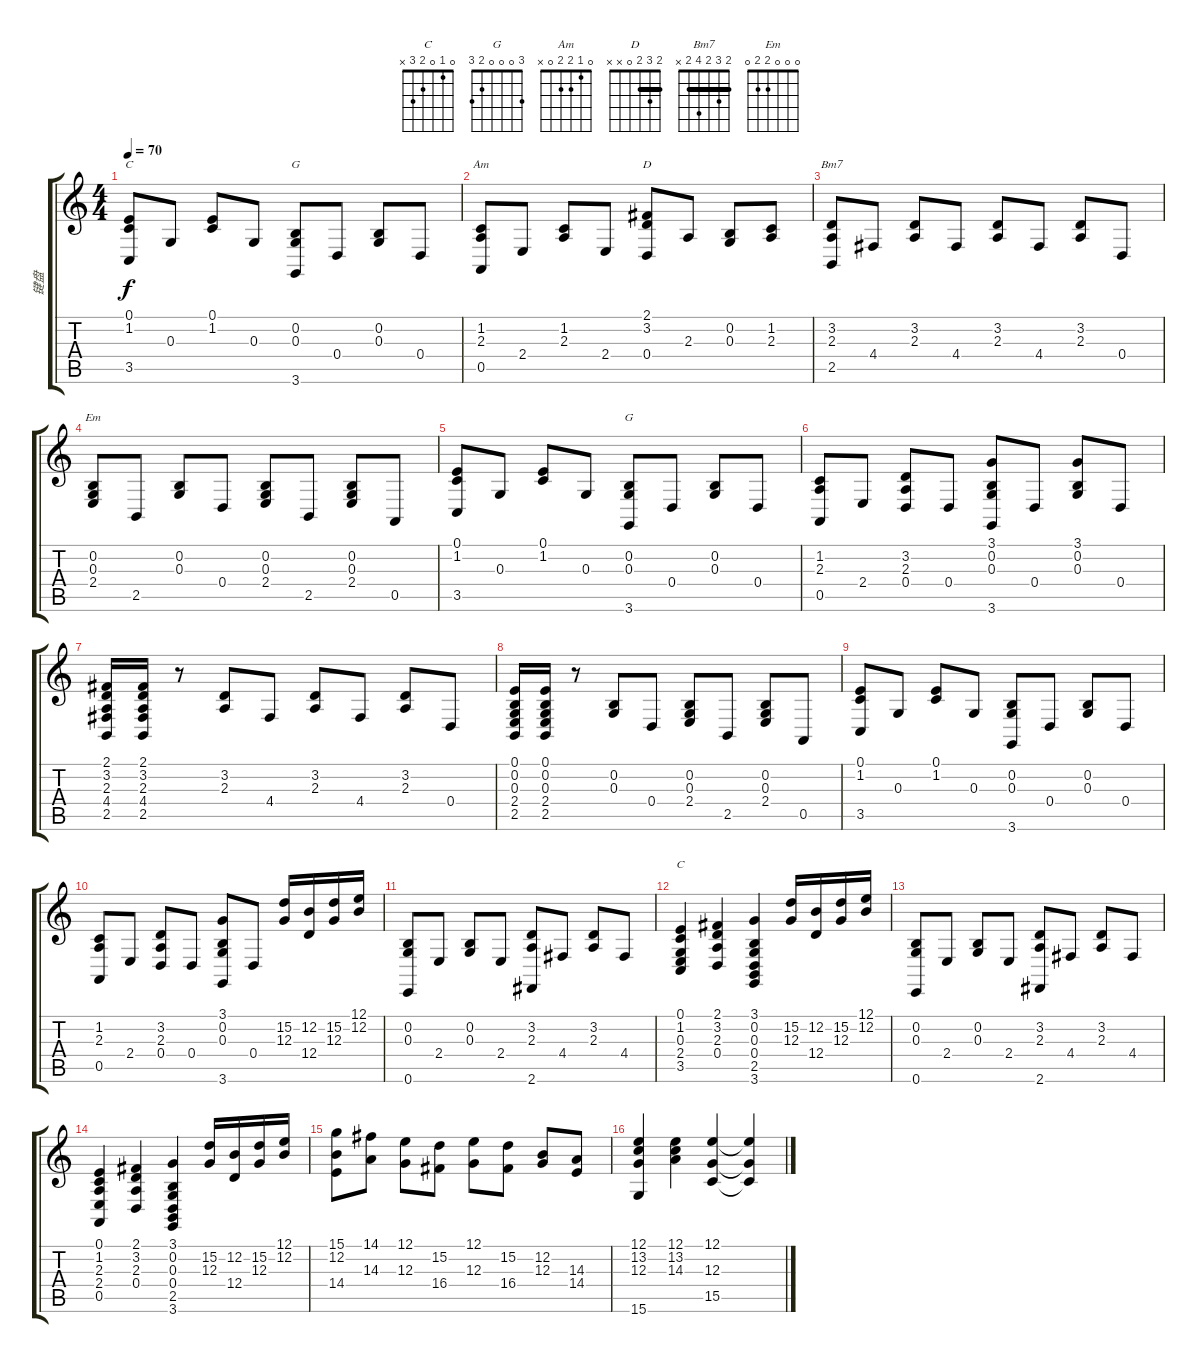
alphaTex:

\track ("键盘" "键盘") {instrument brightacousticpiano}
\staff {score tabs}
\tuning (E4 B3 G3 D3 A2 E2) {hide}
\chord ("C" 0 1 x x 3 x)
\chord ("G" x 0 0 x x 3)
\chord ("Am" 0 1 2 2 0 x)
\chord ("D" 2 3 2 0 x x) {barre 2}
\chord ("Bm7" 2 3 2 4 2 x) {barre 2}
\chord ("Em" 0 0 0 2 2 0)
\chord ("G" 3 0 0 0 2 3)
\chord ("C" 0 1 0 2 3 x)
\ts (4 4)
\tempo 70
\clef g2
\ks c
(0.1 1.2 3.5).8{ch "C" dy f} 0.3.8 (0.1 1.2).8 0.3.8 (0.2 0.3 3.6).8{ch "G"} 0.4.8 (0.2 0.3).8 0.4.8 |
(1.2 2.3 0.5).8{ch "Am"} 2.4.8 (1.2 2.3).8 2.4.8 (2.1 3.2 0.4).8{ch "D"} 2.3.8 (0.2 0.3).8 (1.2 2.3).8 |
(3.2 2.3 2.5).8{ch "Bm7"} 4.4.8 (3.2 2.3).8 4.4.8 (3.2 2.3).8 4.4.8 (3.2 2.3).8 0.4.8 |
(0.2 0.3 2.4).8{ch "Em"} 2.5.8 (0.2 0.3).8 0.4.8 (0.2 0.3 2.4).8 2.5.8 (0.2 0.3 2.4).8 0.5.8 |
(0.1 1.2 3.5).8 0.3.8 (0.1 1.2).8 0.3.8 (0.2 0.3 3.6).8{ch "G"} 0.4.8 (0.2 0.3).8 0.4.8 |
(1.2 2.3 0.5).8 2.4.8 (3.2 2.3 0.4).8 0.4.8 (3.1 0.2 0.3 3.6).8 0.4.8 (3.1 0.2 0.3).8 0.4.8 |
(2.1 3.2 2.3 4.4 2.5).16 (2.1 3.2 2.3 4.4 2.5).16 r.8 (3.2 2.3).8 4.4.8 (3.2 2.3).8 4.4.8 (3.2 2.3).8 0.4.8 |
(0.1 0.2 0.3 2.4 2.5).16 (0.1 0.2 0.3 2.4 2.5).16 r.8 (0.2 0.3).8 0.4.8 (0.2 0.3 2.4).8 2.5.8 (0.2 0.3 2.4).8 0.5.8 |
(0.1 1.2 3.5).8 0.3.8 (0.1 1.2).8 0.3.8 (0.2 0.3 3.6).8 0.4.8 (0.2 0.3).8 0.4.8 |
(1.2 2.3 0.5).8 2.4.8 (3.2 2.3 0.4).8 0.4.8 (3.1 0.2 0.3 3.6).8 0.4.8 (15.2 12.3).16 (12.2 12.4).16 (15.2 12.3).16 (12.1 12.2).16 |
(0.2 0.3 0.6).8 2.4.8 (0.2 0.3).8 2.4.8 (3.2 2.3 2.6).8 4.4.8 (3.2 2.3).8 4.4.8 |
(0.1 1.2 0.3 2.4 3.5).4{ch "C"} (2.1 3.2 2.3 0.4).4 (3.1 0.2 0.3 0.4 2.5 3.6).4 (15.2 12.3).16 (12.2 12.4).16 (15.2 12.3).16 (12.1 12.2).16 |
(0.2 0.3 0.6).8 2.4.8 (0.2 0.3).8 2.4.8 (3.2 2.3 2.6).8 4.4.8 (3.2 2.3).8 4.4.8 |
(0.1 1.2 2.3 2.4 0.5).4 (2.1 3.2 2.3 0.4).4 (3.1 0.2 0.3 0.4 2.5 3.6).4 (15.2 12.3).16 (12.2 12.4).16 (15.2 12.3).16 (12.1 12.2).16 |
(15.1 12.2 14.4).8 (14.1 14.3).8 (12.1 12.3).8 (15.2 16.4).8 (12.1 12.3).8 (15.2 16.4).8 (12.2 12.3).8 (14.3 14.4).8 |
(12.1 13.2 12.3 15.6).4 (12.1 13.2 14.3).4 (12.1 12.3 15.5).4 (12.1{t} 12.3{t} 15.5{t}).4
